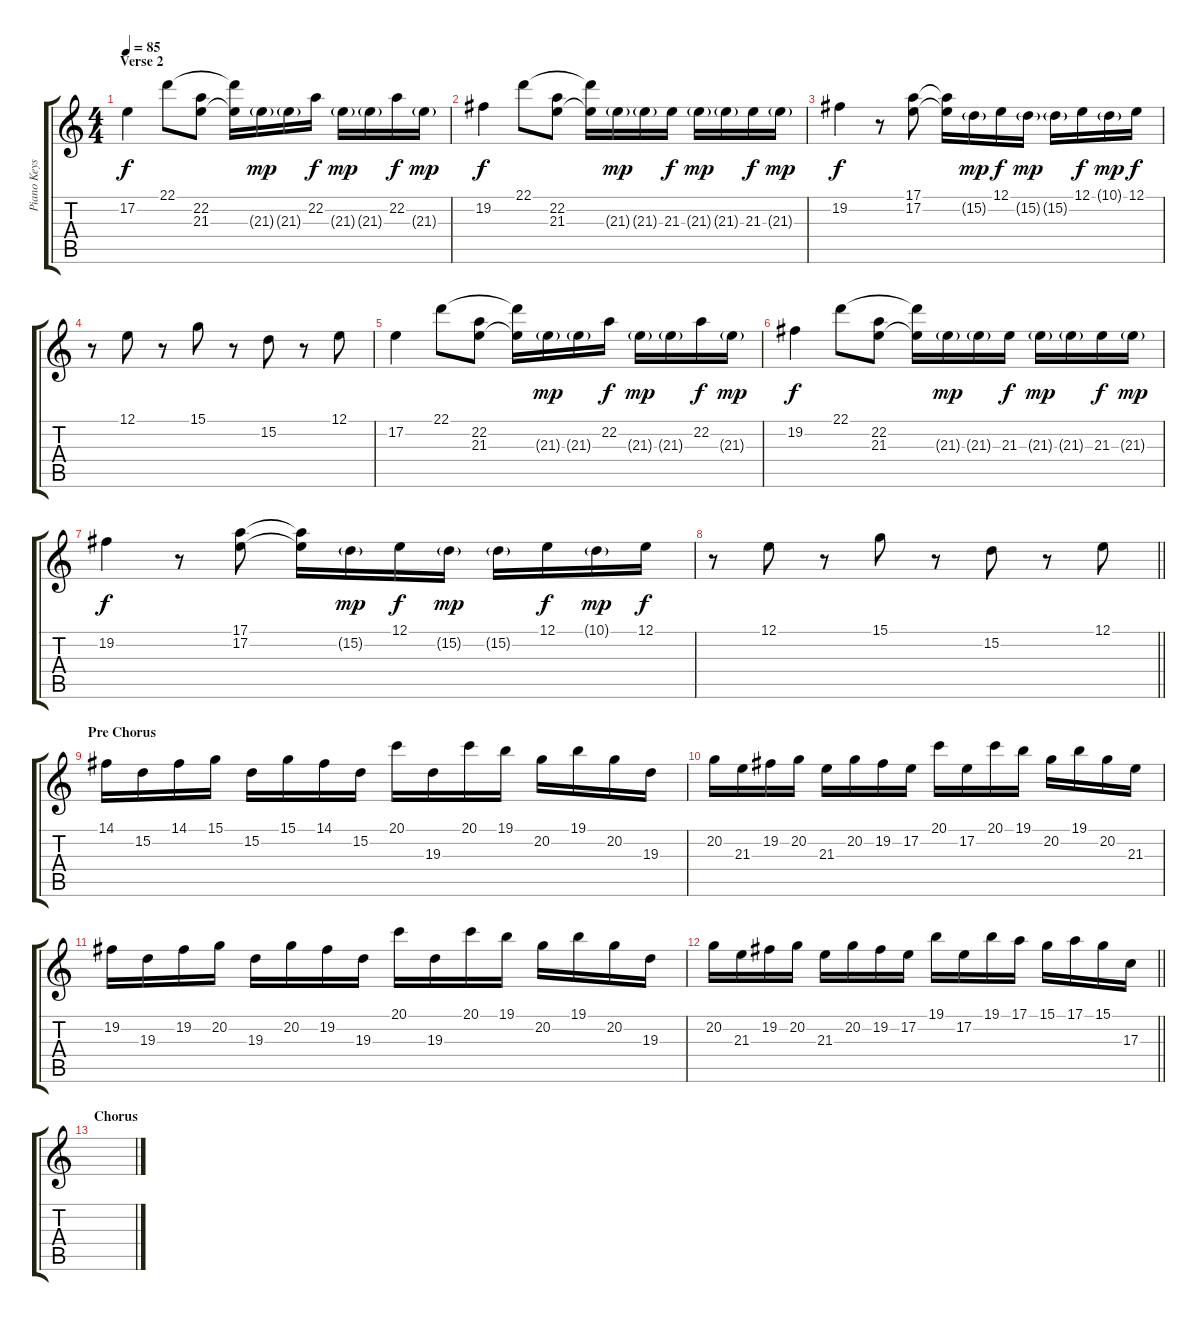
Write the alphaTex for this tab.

\track ("Piano Keys" "Piano Keys") {instrument electricgrandpiano}
\staff {score tabs}
\tuning (E4 B3 G3 D3 A2 E2) {hide}
\ts (4 4)
\section ("" "Verse 2")
\tempo 85
\clef g2
\ks c
17.2.4{dy f} 22.1.8 (22.2 21.3).8 (22.1{t} 21.3{t}).16 21.3{g}.16{dy mp} 21.3{g}.16 22.2.16{dy f} 21.3{g}.16{dy mp} 21.3{g}.16 22.2.16{dy f} 21.3{g}.16{dy mp} |
19.2.4{dy f} 22.1.8 (22.2 21.3).8 (22.1{t} 21.3{t}).16 21.3{g}.16{dy mp} 21.3{g}.16 21.3.16{dy f} 21.3{g}.16{dy mp} 21.3{g}.16 21.3.16{dy f} 21.3{g}.16{dy mp} |
19.2.4{dy f} r.8 (17.1 17.2).8 (17.1{t} 17.2{t}).16 15.2{g}.16{dy mp} 12.1.16{dy f} 15.2{g}.16{dy mp} 15.2{g}.16 12.1.16{dy f} 10.1{g}.16{dy mp} 12.1.16{dy f} |
r.8 12.1.8 r.8 15.1.8 r.8 15.2.8 r.8 12.1.8 |
17.2.4 22.1.8 (22.2 21.3).8 (22.1{t} 21.3{t}).16 21.3{g}.16{dy mp} 21.3{g}.16 22.2.16{dy f} 21.3{g}.16{dy mp} 21.3{g}.16 22.2.16{dy f} 21.3{g}.16{dy mp} |
19.2.4{dy f} 22.1.8 (22.2 21.3).8 (22.1{t} 21.3{t}).16 21.3{g}.16{dy mp} 21.3{g}.16 21.3.16{dy f} 21.3{g}.16{dy mp} 21.3{g}.16 21.3.16{dy f} 21.3{g}.16{dy mp} |
19.2.4{dy f} r.8 (17.1 17.2).8 (17.1{t} 17.2{t}).16 15.2{g}.16{dy mp} 12.1.16{dy f} 15.2{g}.16{dy mp} 15.2{g}.16 12.1.16{dy f} 10.1{g}.16{dy mp} 12.1.16{dy f} |
\barLineRight lightlight
r.8 12.1.8 r.8 15.1.8 r.8 15.2.8 r.8 12.1.8 |
\section ("" "Pre Chorus")
14.1.16 15.2.16 14.1.16 15.1.16 15.2.16 15.1.16 14.1.16 15.2.16 20.1.16 19.3.16 20.1.16 19.1.16 20.2.16 19.1.16 20.2.16 19.3.16 |
20.2.16 21.3.16 19.2.16 20.2.16 21.3.16 20.2.16 19.2.16 17.2.16 20.1.16 17.2.16 20.1.16 19.1.16 20.2.16 19.1.16 20.2.16 21.3.16 |
19.2.16 19.3.16 19.2.16 20.2.16 19.3.16 20.2.16 19.2.16 19.3.16 20.1.16 19.3.16 20.1.16 19.1.16 20.2.16 19.1.16 20.2.16 19.3.16 |
\barLineRight lightlight
20.2.16 21.3.16 19.2.16 20.2.16 21.3.16 20.2.16 19.2.16 17.2.16 19.1.16 17.2.16 19.1.16 17.1.16 15.1.16 17.1.16 15.1.16 17.3.16 |
\section ("" "Chorus")
